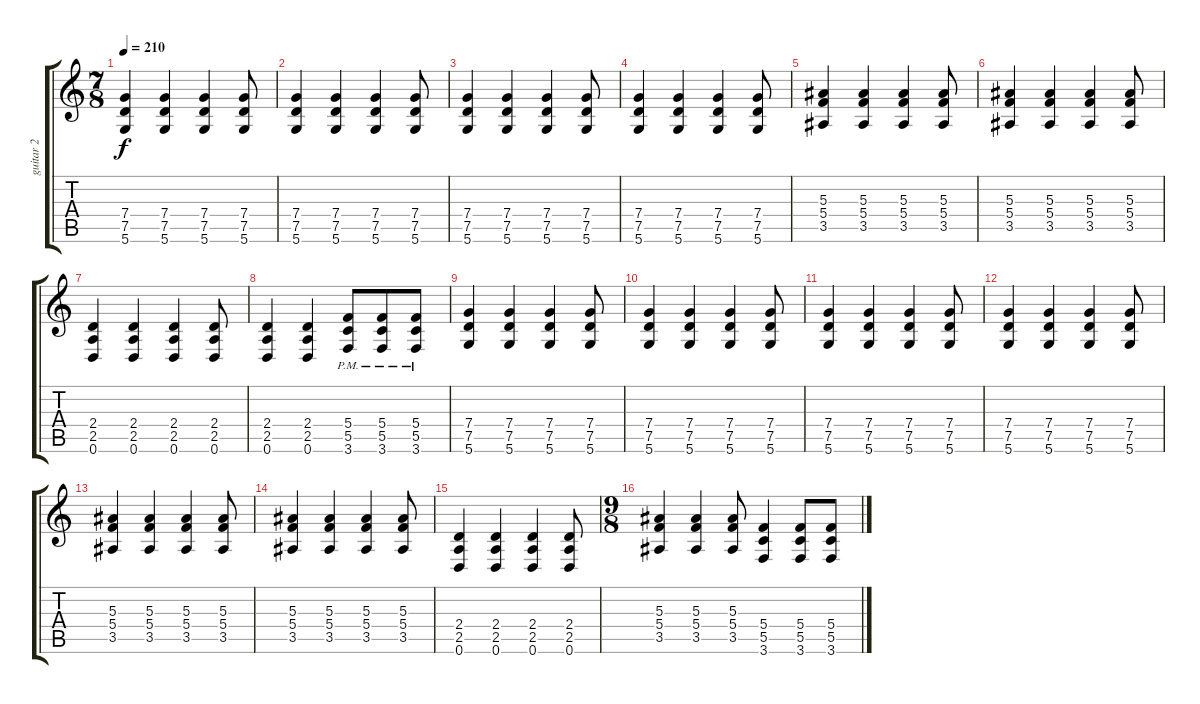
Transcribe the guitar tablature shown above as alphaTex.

\track ("guitar 2" "guitar 2") {instrument distortionguitar}
\staff {score tabs}
\tuning (D4 A3 F3 C3 G2 D2) {hide}
\ts (7 8)
\tempo 210
\clef g2
\ks c
(7.4 7.5 5.6).4{dy f} (7.4 7.5 5.6).4 (7.4 7.5 5.6).4 (7.4 7.5 5.6).8 |
(7.4 7.5 5.6).4 (7.4 7.5 5.6).4 (7.4 7.5 5.6).4 (7.4 7.5 5.6).8 |
(7.4 7.5 5.6).4 (7.4 7.5 5.6).4 (7.4 7.5 5.6).4 (7.4 7.5 5.6).8 |
(7.4 7.5 5.6).4 (7.4 7.5 5.6).4 (7.4 7.5 5.6).4 (7.4 7.5 5.6).8 |
(5.3 5.4 3.5).4 (5.3 5.4 3.5).4 (5.3 5.4 3.5).4 (5.3 5.4 3.5).8 |
(5.3 5.4 3.5).4 (5.3 5.4 3.5).4 (5.3 5.4 3.5).4 (5.3 5.4 3.5).8 |
(2.4 2.5 0.6).4 (2.4 2.5 0.6).4 (2.4 2.5 0.6).4 (2.4 2.5 0.6).8 |
(2.4 2.5 0.6).4 (2.4 2.5 0.6).4 (5.4{pm} 5.5{pm} 3.6{pm}).8 (5.4{pm} 5.5{pm} 3.6{pm}).8 (5.4{pm} 5.5{pm} 3.6{pm}).8 |
(7.4 7.5 5.6).4 (7.4 7.5 5.6).4 (7.4 7.5 5.6).4 (7.4 7.5 5.6).8 |
(7.4 7.5 5.6).4 (7.4 7.5 5.6).4 (7.4 7.5 5.6).4 (7.4 7.5 5.6).8 |
(7.4 7.5 5.6).4 (7.4 7.5 5.6).4 (7.4 7.5 5.6).4 (7.4 7.5 5.6).8 |
(7.4 7.5 5.6).4 (7.4 7.5 5.6).4 (7.4 7.5 5.6).4 (7.4 7.5 5.6).8 |
(5.3 5.4 3.5).4 (5.3 5.4 3.5).4 (5.3 5.4 3.5).4 (5.3 5.4 3.5).8 |
(5.3 5.4 3.5).4 (5.3 5.4 3.5).4 (5.3 5.4 3.5).4 (5.3 5.4 3.5).8 |
(2.4 2.5 0.6).4 (2.4 2.5 0.6).4 (2.4 2.5 0.6).4 (2.4 2.5 0.6).8 |
\ts (9 8)
(5.3 5.4 3.5).4 (5.3 5.4 3.5).4 (5.3 5.4 3.5).8 (5.4 5.5 3.6).4 (5.4 5.5 3.6).8 (5.4 5.5 3.6).8
